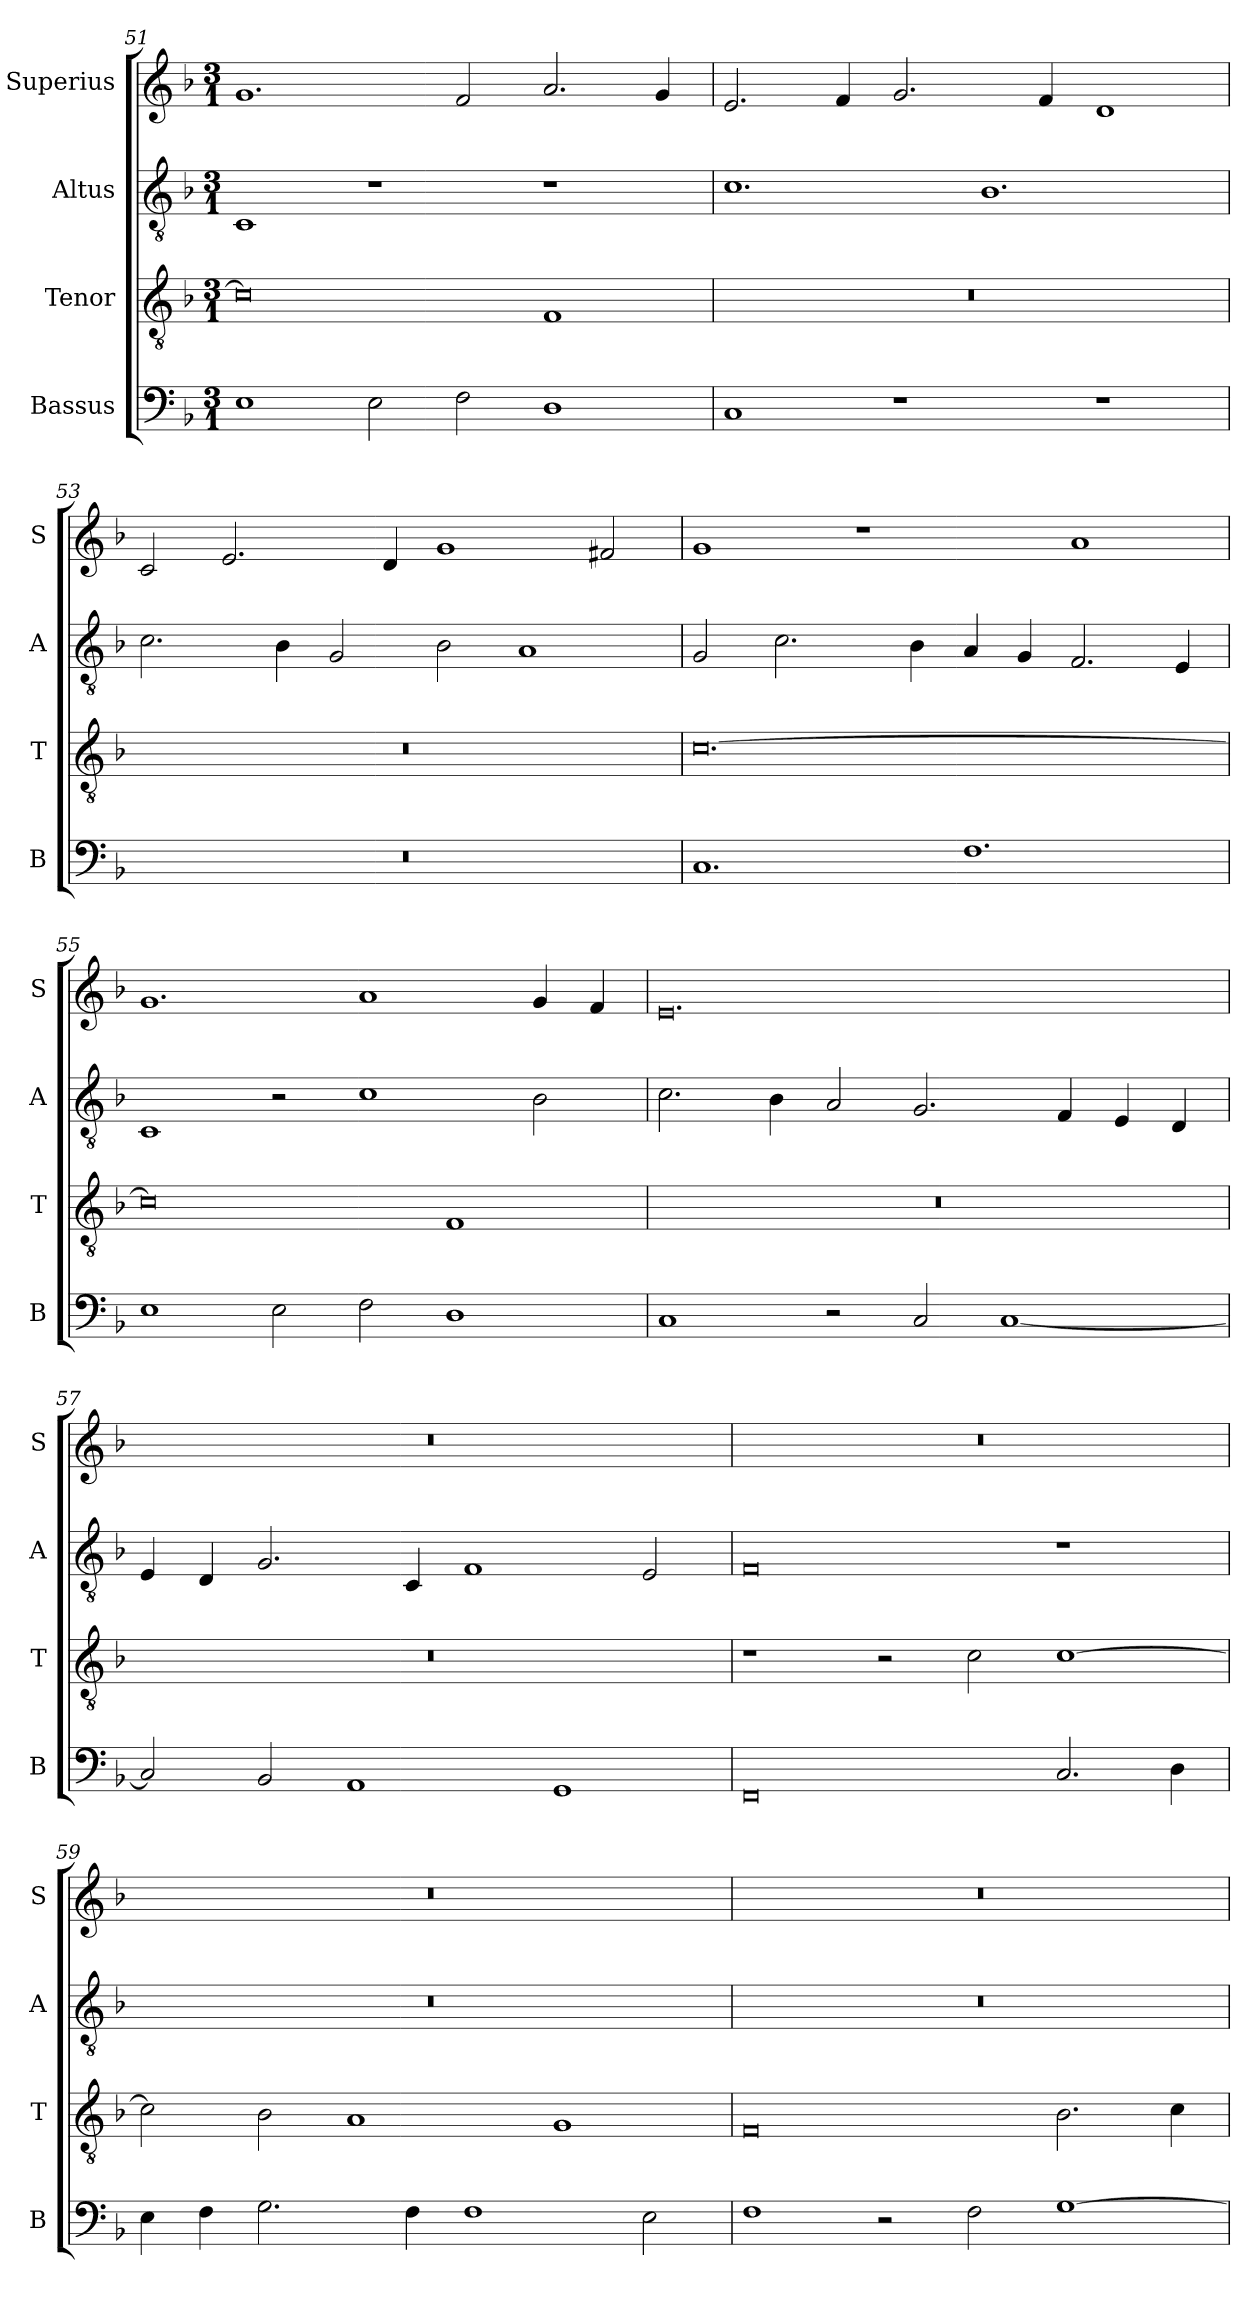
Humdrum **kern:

**kern	**kern	**kern	**kern
*part4	*part3	*part2	*part1
*staff4	*staff3	*staff2	*staff1
*I"Bassus	*I"Tenor	*I"Altus	*I"Superius
*I'B	*I'T	*I'A	*I'S
*clefF4	*clefGv2	*clefGv2	*clefG2
*k[b-]	*k[b-]	*k[b-]	*k[b-]
*M3/1	*M3/1	*M3/1	*M3/1
=51	=51	=51	=51
1E	0c]	1C	1.g
2E	.	1r	.
2F\	.	.	2f/
1D	1F	1r	2.a/
.	.	.	4g/
=52	=52	=52	=52
1C	0.r	1.c	2.e/
.	.	.	4f/
1r	.	.	2.g/
.	.	1.B-	.
.	.	.	4f/
1r	.	.	1d
=53	=53	=53	=53
0.r	0.r	2.c\	2c/
.	.	.	2.e/
.	.	4B-\	.
.	.	2G/	.
.	.	.	4d/
.	.	2B-\	1g
.	.	1A	.
.	.	.	2f#X/
=54	=54	=54	=54
1.C	[0.c	2G/	1g
.	.	2.c\	.
.	.	.	1r
.	.	4B-\	.
1.F	.	4A/	.
.	.	4G/	.
.	.	2.F/	1a
.	.	4E/	.
=55	=55	=55	=55
1E	0c]	1C	1.g
2E	.	2r	.
2F\	.	1c	1a
1D	1F	.	.
.	.	2B-\	4g/
.	.	.	4f/
=56	=56	=56	=56
1C	0.r	2.c\	0.e
.	.	4B-\	.
2r	.	2A/	.
2C/	.	2.G/	.
[1C	.	.	.
.	.	4F/	.
.	.	4E/	.
.	.	4D/	.
=57	=57	=57	=57
2C/]	0.r	4E/	0.r
.	.	4D/	.
2BB-/	.	2.G/	.
1AA	.	.	.
.	.	4C/	.
.	.	1F	.
1GG	.	.	.
.	.	2E/	.
=58	=58	=58	=58
0FF	1r	0F	0.r
.	2r	.	.
.	2c\	.	.
2.C/	[1c	1r	.
4D\	.	.	.
=59	=59	=59	=59
4E\	2c\]	0.r	0.r
4F\	.	.	.
2.G\	2B-\	.	.
.	1A	.	.
4F\	.	.	.
1F	.	.	.
.	1G	.	.
2E\	.	.	.
=60	=60	=60	=60
1F	0F	0.r	0.r
2r	.	.	.
2F\	.	.	.
[1G	2.B-\	.	.
.	4c\	.	.
=	=	=	=
*-	*-	*-	*-
